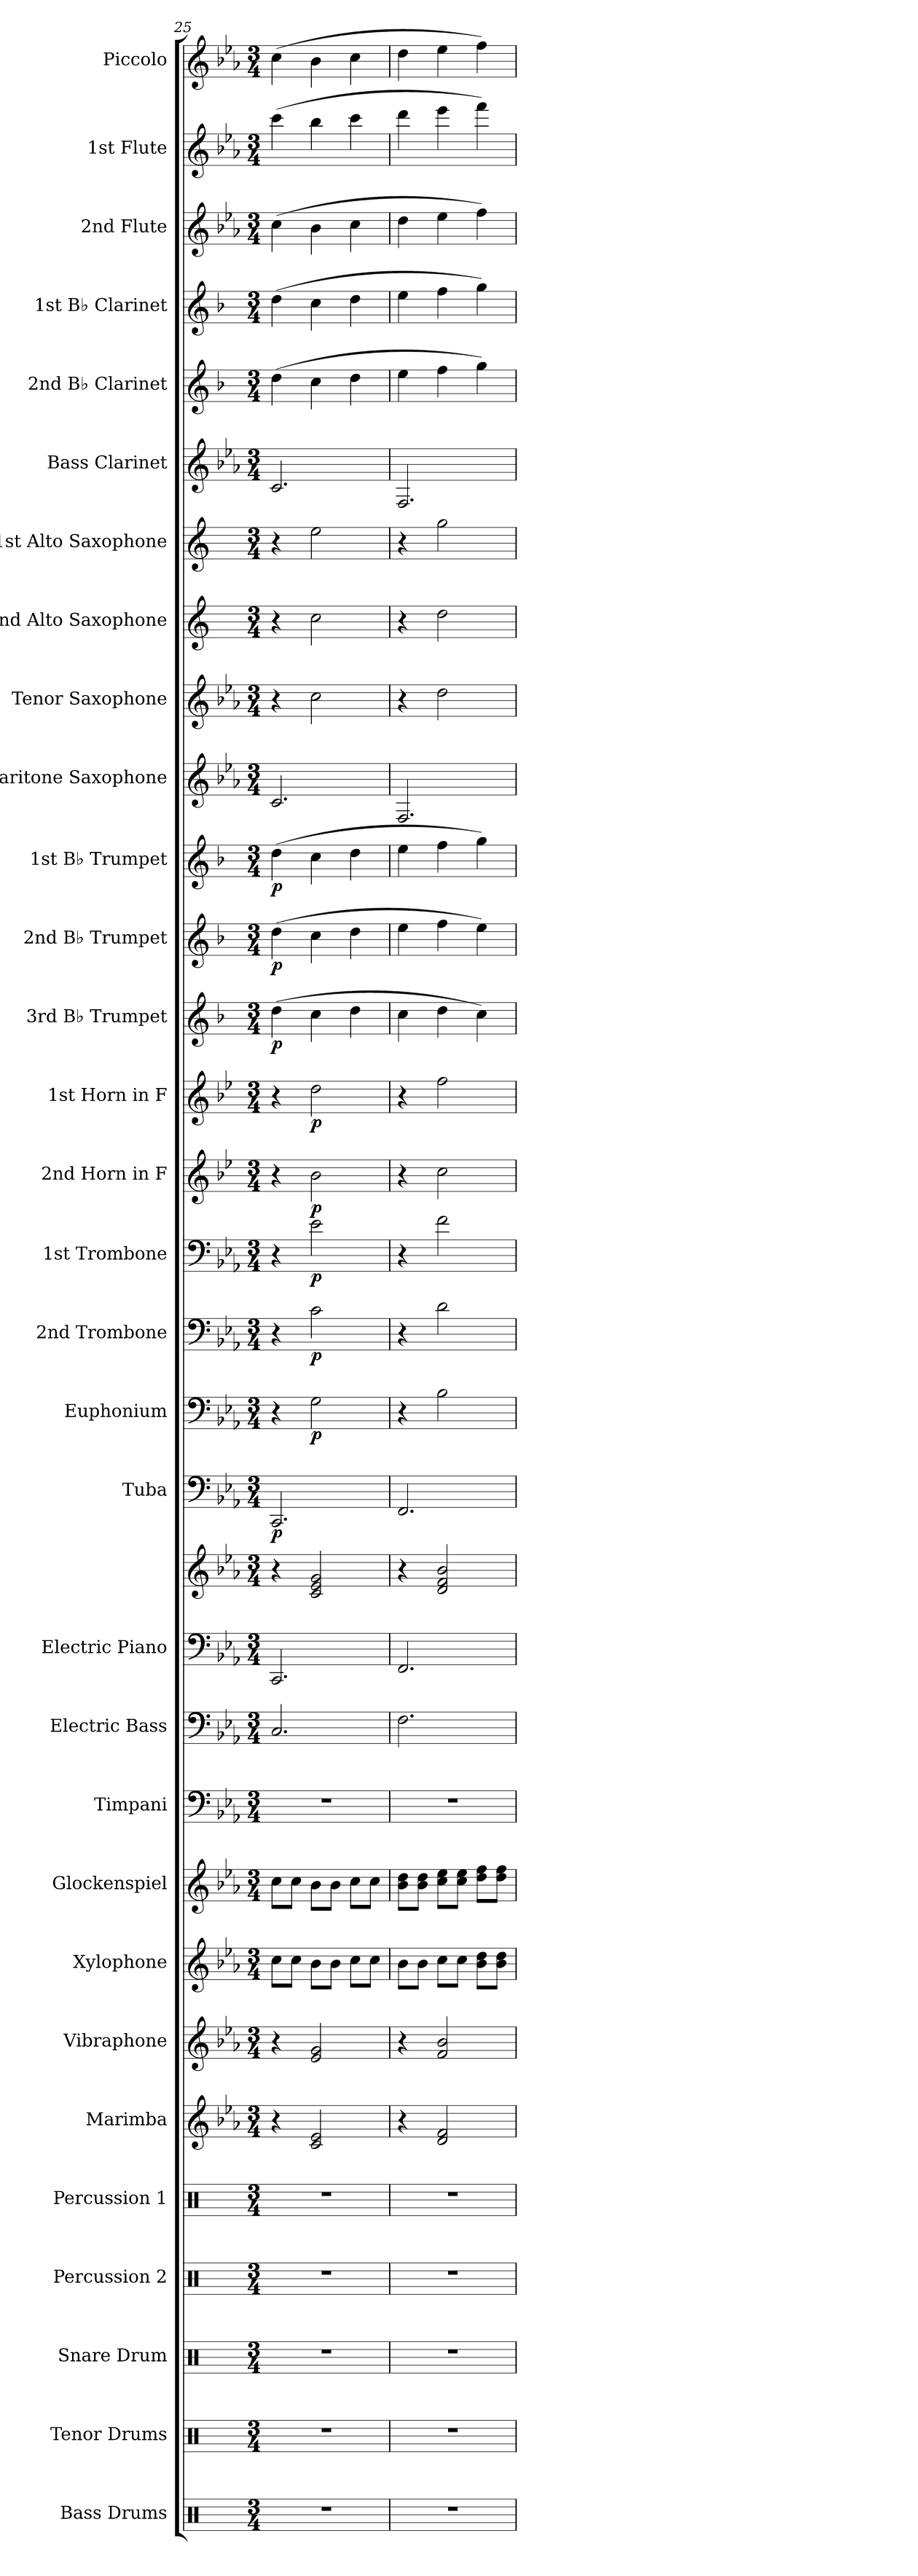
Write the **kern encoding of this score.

**kern	**kern	**kern	**kern	**kern	**kern	**kern	**kern	**kern	**kern	**kern	**kern	**kern	**kern	**dynam	**kern	**dynam	**kern	**dynam	**kern	**dynam	**kern	**dynam	**kern	**dynam	**kern	**dynam	**kern	**dynam	**kern	**dynam	**kern	**kern	**kern	**kern	**kern	**kern	**kern	**kern	**kern	**kern
*part31	*part30	*part29	*part28	*part27	*part26	*part25	*part24	*part23	*part22	*part21	*part20	*part20	*part19	*part19	*part18	*part18	*part17	*part17	*part16	*part16	*part15	*part15	*part14	*part14	*part13	*part13	*part12	*part12	*part11	*part11	*part10	*part9	*part8	*part7	*part6	*part5	*part4	*part3	*part2	*part1
*staff32	*staff31	*staff30	*staff29	*staff28	*staff27	*staff26	*staff25	*staff24	*staff23	*staff22	*staff21	*staff20	*staff19	*staff19	*staff18	*staff18	*staff17	*staff17	*staff16	*staff16	*staff15	*staff15	*staff14	*staff14	*staff13	*staff13	*staff12	*staff12	*staff11	*staff11	*staff10	*staff9	*staff8	*staff7	*staff6	*staff5	*staff4	*staff3	*staff2	*staff1
*I"Bass Drums	*I"Tenor Drums	*I"Snare Drum	*I"Percussion 2	*I"Percussion 1	*I"Marimba	*I"Vibraphone	*I"Xylophone	*I"Glockenspiel	*I"Timpani	*I"Electric Bass	*I"Electric Piano	*	*I"Tuba	*	*I"Euphonium	*	*I"2nd Trombone	*	*I"1st Trombone	*	*I"2nd Horn in F	*	*I"1st Horn in F	*	*I"3rd B♭ Trumpet	*	*I"2nd B♭ Trumpet	*	*I"1st B♭ Trumpet	*	*I"Baritone Saxophone	*I"Tenor Saxophone	*I"2nd Alto Saxophone	*I"1st Alto Saxophone	*I"Bass Clarinet	*I"2nd B♭ Clarinet	*I"1st B♭ Clarinet	*I"2nd Flute	*I"1st Flute	*I"Piccolo
*I'B.D.	*I'T.D.	*I'S.D.	*I'Perc.	*I'Perc.	*I'Mrm.	*I'Vib.	*I'Xyl.	*I'Glock.	*I'Timp.	*I'El. B.	*I'El. Pno.	*	*I'Tba.	*	*I'Euph.	*	*I'Tbn.	*	*I'Tbn.	*	*	*	*	*	*I'B♭ Tpt.	*	*I'B♭ Tpt.	*	*I'B♭ Tpt.	*	*I'Bar. Sax.	*I'T. Sax.	*I'A. Sax.	*I'A. Sax.	*I'B. Cl.	*I'B♭ Cl.	*I'B♭ Cl.	*I'Fl.	*I'Fl.	*I'Picc.
!!LO:PB:g=z
*clefX	*clefX	*clefX	*clefX	*clefX	*clefG2	*clefG2	*clefG2	*clefG2	*clefF4	*clefF4	*clefF4	*clefG2	*clefF4	*	*clefF4	*	*clefF4	*	*clefF4	*	*clefG2	*	*clefG2	*	*clefG2	*	*clefG2	*	*clefG2	*	*clefG2	*clefG2	*clefG2	*clefG2	*clefG2	*clefG2	*clefG2	*clefG2	*clefG2	*clefG2
*	*	*	*	*	*	*	*ITrd-7c-12	*ITrd-14c-24	*	*ITrd7c12	*	*	*	*	*	*	*	*	*	*	*ITrd4c7	*	*ITrd4c7	*	*ITrd1c2	*	*ITrd1c2	*	*ITrd1c2	*	*ITrd12c21	*ITrd8c14	*ITrd5c9	*ITrd5c9	*ITrd8c14	*ITrd1c2	*ITrd1c2	*	*	*ITrd-7c-12
*k[]	*k[]	*k[]	*k[]	*k[]	*k[b-e-a-]	*k[b-e-a-]	*k[b-e-a-]	*k[b-e-a-]	*k[b-e-a-]	*k[b-e-a-]	*k[b-e-a-]	*k[b-e-a-]	*k[b-e-a-]	*	*k[b-e-a-]	*	*k[b-e-a-]	*	*k[b-e-a-]	*	*k[b-e-a-]	*	*k[b-e-a-]	*	*k[b-e-a-]	*	*k[b-e-a-]	*	*k[b-e-a-]	*	*k[b-e-a-]	*k[b-e-a-]	*k[b-e-a-]	*k[b-e-a-]	*k[b-e-a-]	*k[b-e-a-]	*k[b-e-a-]	*k[b-e-a-]	*k[b-e-a-]	*k[b-e-a-]
*M3/4	*M3/4	*M3/4	*M3/4	*M3/4	*M3/4	*M3/4	*M3/4	*M3/4	*M3/4	*M3/4	*M3/4	*M3/4	*M3/4	*	*M3/4	*	*M3/4	*	*M3/4	*	*M3/4	*	*M3/4	*	*M3/4	*	*M3/4	*	*M3/4	*	*M3/4	*M3/4	*M3/4	*M3/4	*M3/4	*M3/4	*M3/4	*M3/4	*M3/4	*M3/4
=25	=25	=25	=25	=25	=25	=25	=25	=25	=25	=25	=25	=25	=25	=25	=25	=25	=25	=25	=25	=25	=25	=25	=25	=25	=25	=25	=25	=25	=25	=25	=25	=25	=25	=25	=25	=25	=25	=25	=25	=25
!	!	!	!	!	!	!	!	!	!	!	!	!	!	!LO:DY:b	!	!	!	!	!	!	!	!	!	!	!	!LO:DY:b	!	!LO:DY:b	!	!LO:DY:b	!	!	!	!	!	!	!	!	!	!
2.r	2.r	2.r	2.r	2.r	4r	4r	8ccc\L	8cccc\L	2.r	2.CC/	2.CC/	4r	2.CC/	p	4r	.	4r	.	4r	.	4r	.	4r	.	(4cc\	p	(4cc\	p	(4cc\	p	2.C/	4r	4r	4r	2.C/	(4cc\	(4cc\	(4cc\	(4ccc\	(4ccc\
.	.	.	.	.	.	.	8ccc\J	8cccc\J	.	.	.	.	.	.	.	.	.	.	.	.	.	.	.	.	.	.	.	.	.	.	.	.	.	.	.	.	.	.	.	.
!	!	!	!	!	!	!	!	!	!	!	!	!	!	!	!	!LO:DY:b	!	!LO:DY:b	!	!LO:DY:b	!	!LO:DY:b	!	!LO:DY:b	!	!	!	!	!	!	!	!	!	!	!	!	!	!	!	!
.	.	.	.	.	2c/ 2e-/	2e-/ 2g/	8bb-\L	8bbb-\L	.	.	.	2c/ 2e-/ 2g/	.	.	2G\	p	2c\	p	2e-\	p	2e-\	p	2g\	p	4b-\	.	4b-\	.	4b-\	.	.	2c\	2e-\	2g\	.	4b-\	4b-\	4b-\	4bb-\	4bb-\
.	.	.	.	.	.	.	8bb-\J	8bbb-\J	.	.	.	.	.	.	.	.	.	.	.	.	.	.	.	.	.	.	.	.	.	.	.	.	.	.	.	.	.	.	.	.
.	.	.	.	.	.	.	8ccc\L	8cccc\L	.	.	.	.	.	.	.	.	.	.	.	.	.	.	.	.	4cc\	.	4cc\	.	4cc\	.	.	.	.	.	.	4cc\	4cc\	4cc\	4ccc\	4ccc\
.	.	.	.	.	.	.	8ccc\J	8cccc\J	.	.	.	.	.	.	.	.	.	.	.	.	.	.	.	.	.	.	.	.	.	.	.	.	.	.	.	.	.	.	.	.
=26	=26	=26	=26	=26	=26	=26	=26	=26	=26	=26	=26	=26	=26	=26	=26	=26	=26	=26	=26	=26	=26	=26	=26	=26	=26	=26	=26	=26	=26	=26	=26	=26	=26	=26	=26	=26	=26	=26	=26	=26
2.r	2.r	2.r	2.r	2.r	4r	4r	8bb-\L	8bbb-\ 8dddd\L	2.r	2.FF\	2.FF/	4r	2.FF/	.	4r	.	4r	.	4r	.	4r	.	4r	.	4b-\	.	4dd\	.	4dd\	.	2.FF/	4r	4r	4r	2.FF/	4dd\	4dd\	4dd\	4ddd\	4ddd\
.	.	.	.	.	.	.	8bb-\J	8bbb-\ 8dddd\J	.	.	.	.	.	.	.	.	.	.	.	.	.	.	.	.	.	.	.	.	.	.	.	.	.	.	.	.	.	.	.	.
.	.	.	.	.	2d/ 2f/	2f/ 2b-/	8ccc\L	8cccc\ 8eeee-\L	.	.	.	2d/ 2f/ 2b-/	.	.	2B-\	.	2d\	.	2f\	.	2f\	.	2b-\	.	4cc\	.	4ee-\	.	4ee-\	.	.	2d\	2f\	2b-\	.	4ee-\	4ee-\	4ee-\	4eee-\	4eee-\
.	.	.	.	.	.	.	8ccc\J	8cccc\ 8eeee-\J	.	.	.	.	.	.	.	.	.	.	.	.	.	.	.	.	.	.	.	.	.	.	.	.	.	.	.	.	.	.	.	.
.	.	.	.	.	.	.	8bb-\ 8ddd\L	8dddd\ 8ffff\L	.	.	.	.	.	.	.	.	.	.	.	.	.	.	.	.	4b-\)	.	4dd\)	.	4ff\)	.	.	.	.	.	.	4ff\)	4ff\)	4ff\)	4fff\)	4fff\)
.	.	.	.	.	.	.	8bb-\ 8ddd\J	8dddd\ 8ffff\J	.	.	.	.	.	.	.	.	.	.	.	.	.	.	.	.	.	.	.	.	.	.	.	.	.	.	.	.	.	.	.	.
=	=	=	=	=	=	=	=	=	=	=	=	=	=	=	=	=	=	=	=	=	=	=	=	=	=	=	=	=	=	=	=	=	=	=	=	=	=	=	=	=
*-	*-	*-	*-	*-	*-	*-	*-	*-	*-	*-	*-	*-	*-	*-	*-	*-	*-	*-	*-	*-	*-	*-	*-	*-	*-	*-	*-	*-	*-	*-	*-	*-	*-	*-	*-	*-	*-	*-	*-	*-
